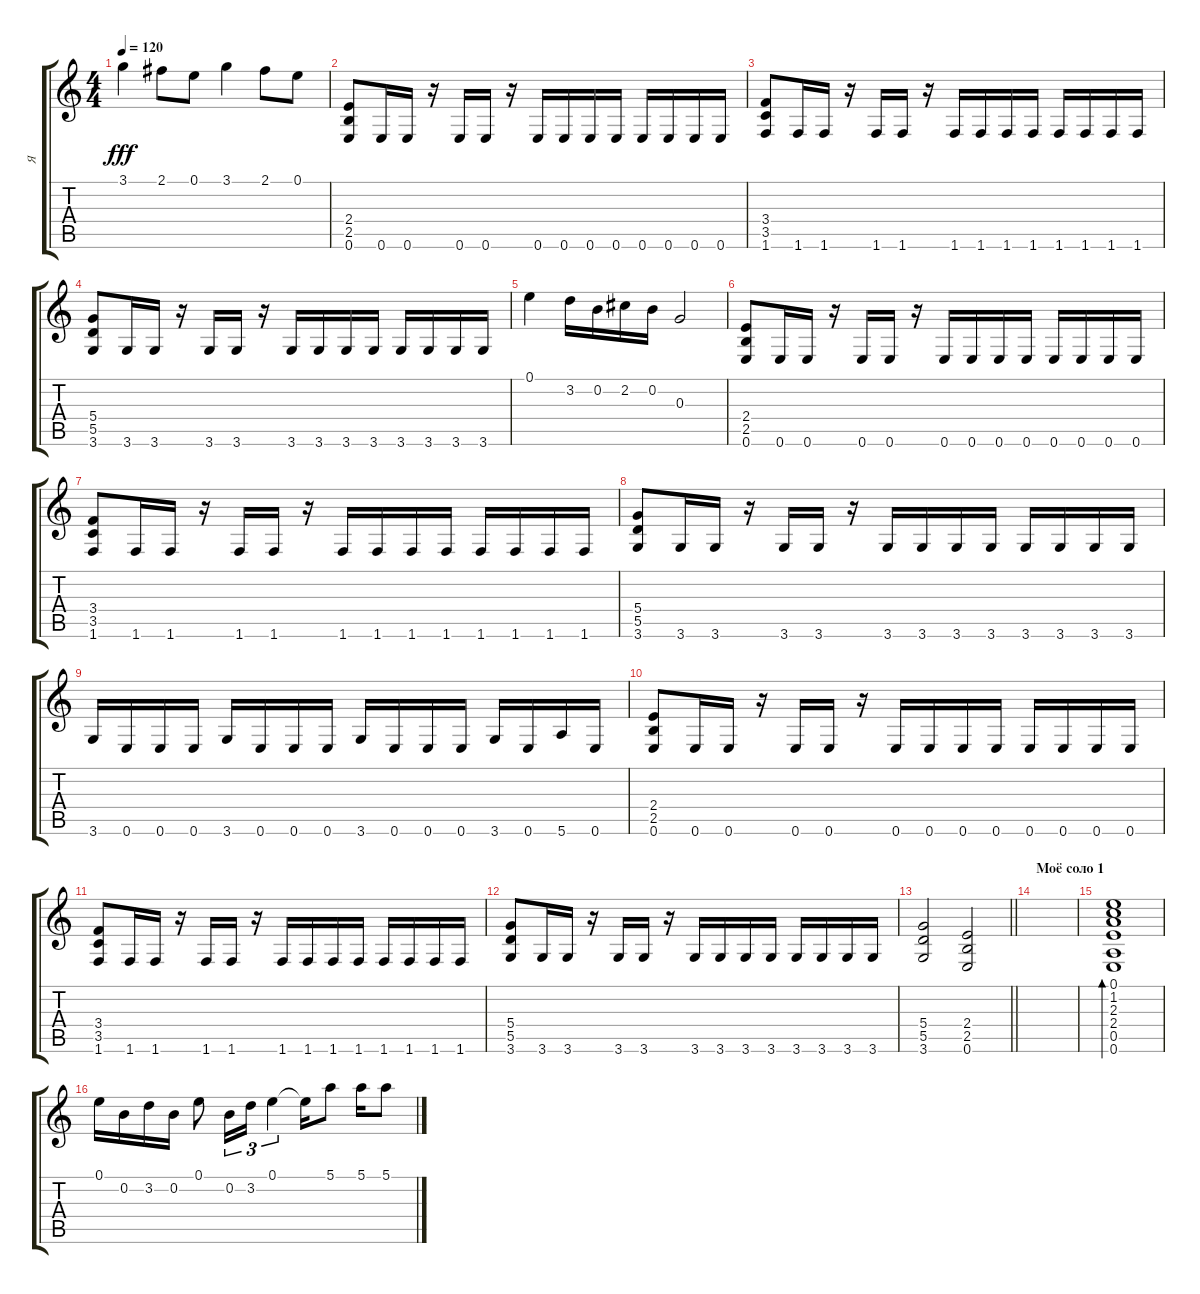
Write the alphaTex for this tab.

\track ("Я" "Я") {instrument distortionguitar}
\staff {score tabs}
\tuning (E4 B3 G3 D3 A2 E2) {hide}
\ts (4 4)
\tempo 120
\clef g2
\ks c
3.1.4{dy fff} 2.1.8 0.1.8 3.1.4 2.1.8 0.1.8 |
(2.4 2.5 0.6).8 0.6.16 0.6.16 r.16 0.6.16 0.6.16 r.16 0.6.16 0.6.16 0.6.16 0.6.16 0.6.16 0.6.16 0.6.16 0.6.16 |
(3.4 3.5 1.6).8 1.6.16 1.6.16 r.16 1.6.16 1.6.16 r.16 1.6.16 1.6.16 1.6.16 1.6.16 1.6.16 1.6.16 1.6.16 1.6.16 |
(5.4 5.5 3.6).8 3.6.16 3.6.16 r.16 3.6.16 3.6.16 r.16 3.6.16 3.6.16 3.6.16 3.6.16 3.6.16 3.6.16 3.6.16 3.6.16 |
0.1.4 3.2.16 0.2.16 2.2.16 0.2.16 0.3.2 |
(2.4 2.5 0.6).8 0.6.16 0.6.16 r.16 0.6.16 0.6.16 r.16 0.6.16 0.6.16 0.6.16 0.6.16 0.6.16 0.6.16 0.6.16 0.6.16 |
(3.4 3.5 1.6).8 1.6.16 1.6.16 r.16 1.6.16 1.6.16 r.16 1.6.16 1.6.16 1.6.16 1.6.16 1.6.16 1.6.16 1.6.16 1.6.16 |
(5.4 5.5 3.6).8 3.6.16 3.6.16 r.16 3.6.16 3.6.16 r.16 3.6.16 3.6.16 3.6.16 3.6.16 3.6.16 3.6.16 3.6.16 3.6.16 |
3.6.16 0.6.16 0.6.16 0.6.16 3.6.16 0.6.16 0.6.16 0.6.16 3.6.16 0.6.16 0.6.16 0.6.16 3.6.16 0.6.16 5.6.16 0.6.16 |
(2.4 2.5 0.6).8 0.6.16 0.6.16 r.16 0.6.16 0.6.16 r.16 0.6.16 0.6.16 0.6.16 0.6.16 0.6.16 0.6.16 0.6.16 0.6.16 |
(3.4 3.5 1.6).8 1.6.16 1.6.16 r.16 1.6.16 1.6.16 r.16 1.6.16 1.6.16 1.6.16 1.6.16 1.6.16 1.6.16 1.6.16 1.6.16 |
(5.4 5.5 3.6).8 3.6.16 3.6.16 r.16 3.6.16 3.6.16 r.16 3.6.16 3.6.16 3.6.16 3.6.16 3.6.16 3.6.16 3.6.16 3.6.16 |
\barLineRight lightlight
(5.4 5.5 3.6).2 (2.4 2.5 0.6).2 |
\section ("" "Моё соло 1")
|
(0.1 1.2 2.3 2.4 0.5 0.6).1{bd 240} |
0.1.16 0.2.16 3.2.16 0.2.16 0.1.8 0.2.16{tu (3 2)} 3.2.16{tu (3 2)} 0.1.4{tu (3 2)} 0.1{t}.16 5.1.8 5.1.16 5.1.8
